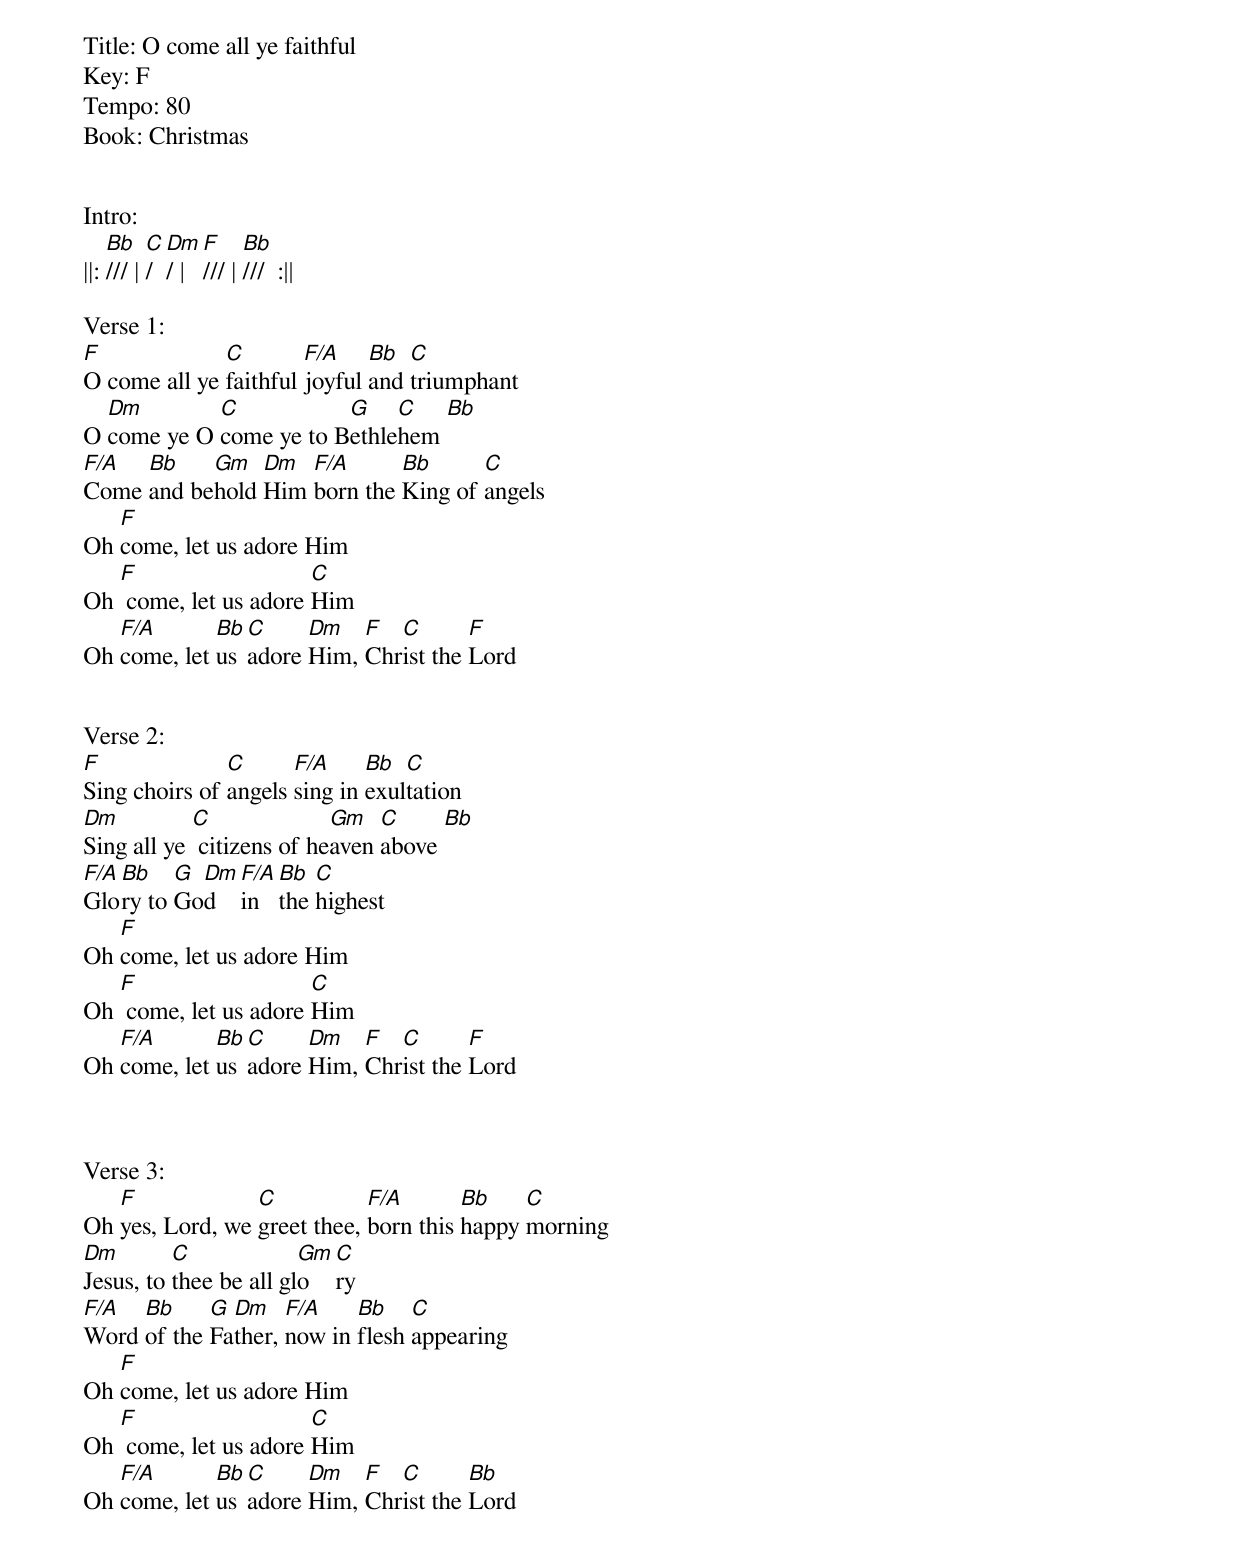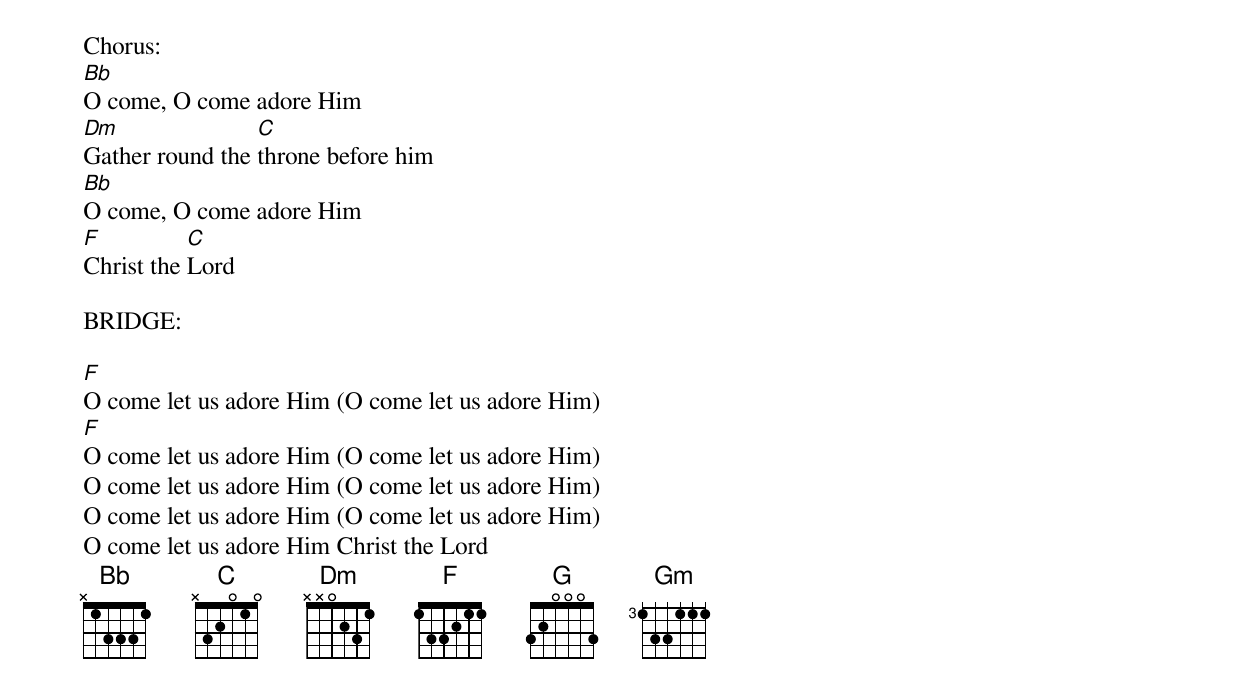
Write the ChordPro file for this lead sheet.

Title: O come all ye faithful
Key: F
Tempo: 80
Book: Christmas


Intro:
||: [Bb]/// | [C]/ [Dm]/ | [F]/// | [Bb]///  :||

Verse 1:
[F]O come all ye [C]faithful [F/A]joyful [Bb]and [C]triumphant
O [Dm]come ye O [C]come ye to B[G]ethle[C]hem [Bb]
[F/A]Come [Bb]and be[Gm]hold [Dm]Him [F/A]born the [Bb]King of [C]angels
Oh [F]come, let us adore Him
Oh [F] come, let us adore [C]Him
Oh [F/A]come, let [Bb]us [C]adore [Dm]Him, [F]Chr[C]ist the [F]Lord


Verse 2:
[F]Sing choirs of [C]angels [F/A]sing in [Bb]exul[C]tation
[Dm]Sing all ye [C] citizens of he[Gm]aven [C]above [Bb]
[F/A]Glo[Bb]ry to [G]Go[Dm]d [F/A]in [Bb]the [C]highest
Oh [F]come, let us adore Him
Oh [F] come, let us adore [C]Him
Oh [F/A]come, let [Bb]us [C]adore [Dm]Him, [F]Chr[C]ist the [F]Lord



Verse 3:
Oh [F]yes, Lord, we [C]greet thee, [F/A]born this [Bb]happy [C]morning
[Dm]Jesus, to [C]thee be all gl[Gm]o[C]ry
[F/A]Word [Bb]of the [G]Fa[Dm]ther, [F/A]now in [Bb]flesh [C]appearing
Oh [F]come, let us adore Him
Oh [F] come, let us adore [C]Him
Oh [F/A]come, let [Bb]us [C]adore [Dm]Him, [F]Chr[C]ist the [Bb]Lord


Chorus:
[Bb]O come, O come adore Him
[Dm]Gather round the [C]throne before him
[Bb]O come, O come adore Him
[F]Christ the [C]Lord

BRIDGE:

[F]O come let us adore Him (O come let us adore Him)
[F]O come let us adore Him (O come let us adore Him)
O come let us adore Him (O come let us adore Him)
O come let us adore Him (O come let us adore Him)
O come let us adore Him Christ the Lord
